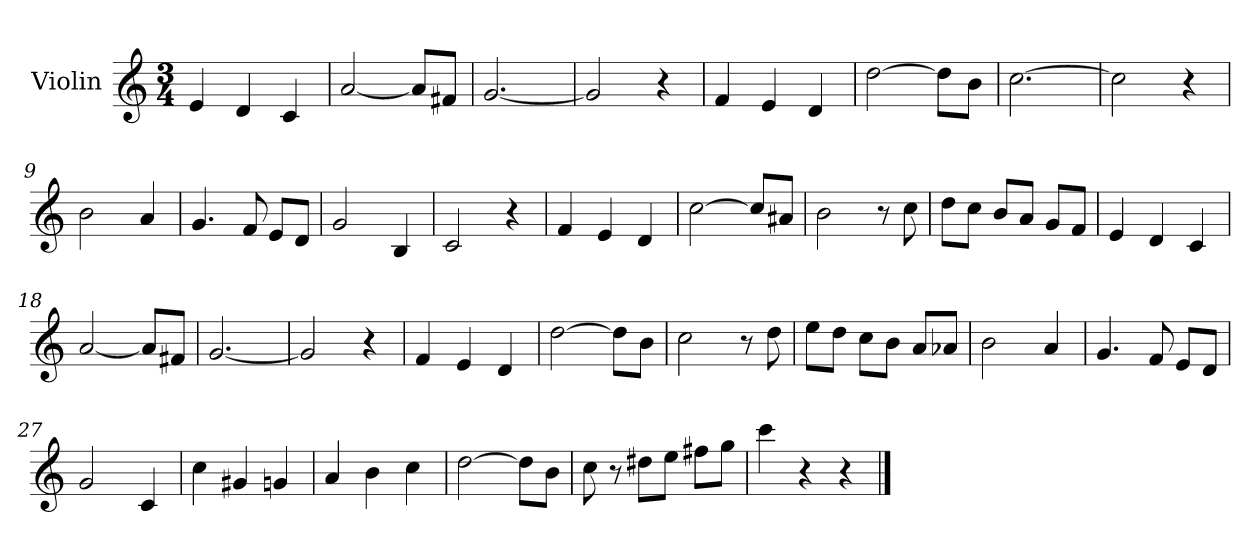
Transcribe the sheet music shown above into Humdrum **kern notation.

**kern
*part1
*staff1
*I"Violin
*I'Vln
*clefG2
*k[]
*C:
*M3/4
=1
4e/
4d/
4c/
=2
[2a/
8a/L]
8f#X/J
=3
[2.g/
=4
2g/]
4r
!!LO:LB:g=z
=5
4f/
4e/
4d/
=6
[2dd\
8dd\L]
8b\J
=7
[2.cc\
=8
2cc\]
4r
!!LO:LB:g=z
=9
2b\
4a/
=10
4.g/
8f/
8e/L
8d/J
=11
2g/
4B/
=12
2c/
4r
!!LO:LB:g=z
=13
4f/
4e/
4d/
=14
[2cc\
8cc/L]
8a#X/J
=15
2b\
8r
8cc\
=16
8dd\L
8cc\J
8b/L
8a/J
8g/L
8f/J
!!LO:LB:g=z
=17
4e/
4d/
4c/
=18
[2a/
8a/L]
8f#X/J
=19
[2.g/
=20
2g/]
4r
!!LO:LB:g=z
=21
4f/
4e/
4d/
=22
[2dd\
8dd\L]
8b\J
=23
2cc\
8r
8dd\
=24
8ee\L
8dd\J
8cc\L
8b\J
8a/L
8a-X/J
=25
2b\
4a/
=26
4.g/
8f/
8e/L
8d/J
=27
2g/
4c/
=28
4cc\
4g#X/
4gn/
!!LO:LB:g=z
=29
4a/
4b\
4cc\
=30
[2dd\
8dd\L]
8b\J
=31
8cc\
8r
8dd#X\L
8ee\J
8ff#X\L
8gg\J
=32
4ccc\
4r
4r
==
*-
